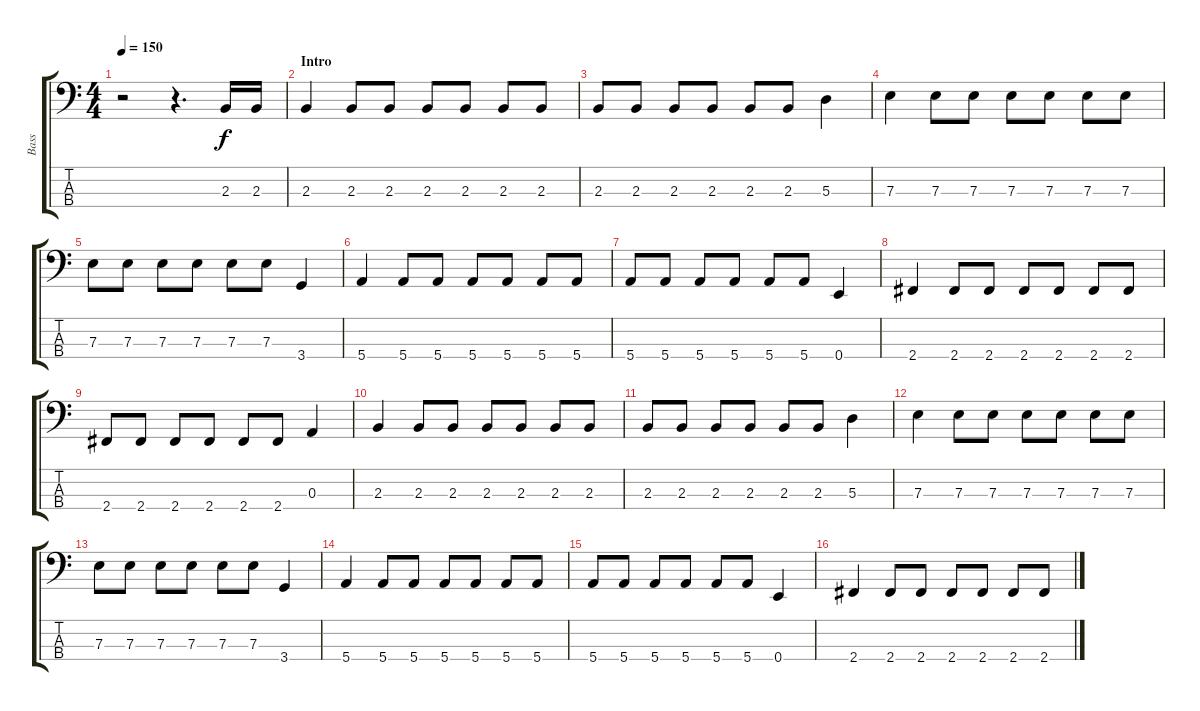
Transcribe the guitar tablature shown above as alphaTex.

\track ("Bass" "Bass") {instrument electricbassfinger}
\staff {score tabs}
\tuning (G2 D2 A1 E1) {hide}
\ts (4 4)
\tempo 150
\clef f4
\ks c
r.2{dy f instrument electricbassfinger} r.4{d} 2.3.16 2.3.16 |
\section ("" "Intro")
2.3.4 2.3.8 2.3.8 2.3.8 2.3.8 2.3.8 2.3.8 |
2.3.8 2.3.8 2.3.8 2.3.8 2.3.8 2.3.8 5.3.4 |
7.3.4 7.3.8 7.3.8 7.3.8 7.3.8 7.3.8 7.3.8 |
7.3.8 7.3.8 7.3.8 7.3.8 7.3.8 7.3.8 3.4.4 |
5.4.4 5.4.8 5.4.8 5.4.8 5.4.8 5.4.8 5.4.8 |
5.4.8 5.4.8 5.4.8 5.4.8 5.4.8 5.4.8 0.4.4 |
2.4.4 2.4.8 2.4.8 2.4.8 2.4.8 2.4.8 2.4.8 |
2.4.8 2.4.8 2.4.8 2.4.8 2.4.8 2.4.8 0.3.4 |
2.3.4 2.3.8 2.3.8 2.3.8 2.3.8 2.3.8 2.3.8 |
2.3.8 2.3.8 2.3.8 2.3.8 2.3.8 2.3.8 5.3.4 |
7.3.4 7.3.8 7.3.8 7.3.8 7.3.8 7.3.8 7.3.8 |
7.3.8 7.3.8 7.3.8 7.3.8 7.3.8 7.3.8 3.4.4 |
5.4.4 5.4.8 5.4.8 5.4.8 5.4.8 5.4.8 5.4.8 |
5.4.8 5.4.8 5.4.8 5.4.8 5.4.8 5.4.8 0.4.4 |
2.4.4 2.4.8 2.4.8 2.4.8 2.4.8 2.4.8 2.4.8
